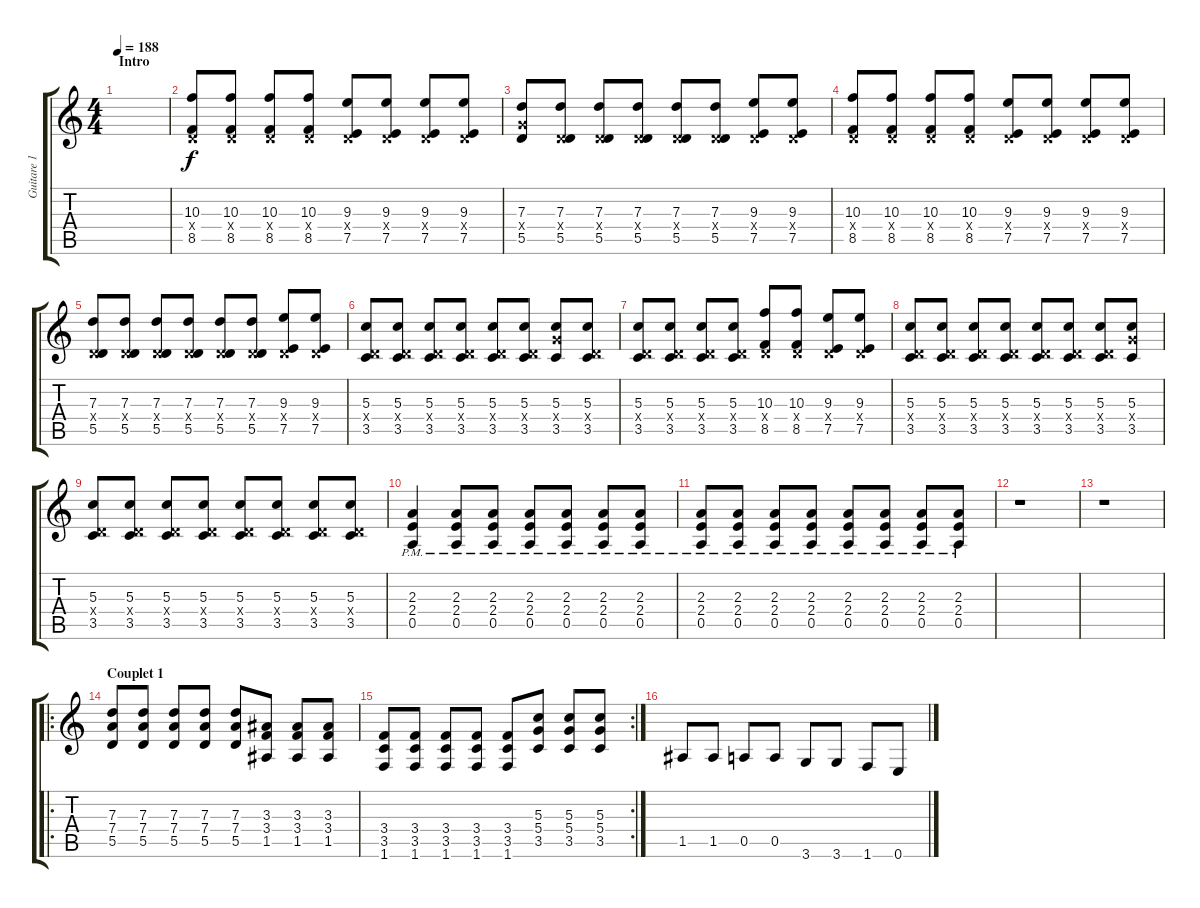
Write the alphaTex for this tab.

\track ("Guitare 1 - Brian Baker" "Guitare 1 ") {instrument distortionguitar}
\staff {score tabs}
\tuning (E4 B3 G3 D3 A2 E2) {hide}
\ts (4 4)
\section ("" "Intro")
\tempo 188
\clef g2
\ks c
|
(10.3 0.4{x} 8.5).8 (10.3 0.4{x} 8.5).8 (10.3 0.4{x} 8.5).8 (10.3 0.4{x} 8.5).8 (9.3 0.4{x} 7.5).8 (9.3 0.4{x} 7.5).8 (9.3 0.4{x} 7.5).8 (9.3 0.4{x} 7.5).8 |
(7.3 5.4{x} 5.5).8 (7.3 0.4{x} 5.5).8 (7.3 0.4{x} 5.5).8 (7.3 0.4{x} 5.5).8 (7.3 0.4{x} 5.5).8 (7.3 0.4{x} 5.5).8 (9.3 0.4{x} 7.5).8 (9.3 0.4{x} 7.5).8 |
(10.3 0.4{x} 8.5).8 (10.3 0.4{x} 8.5).8 (10.3 0.4{x} 8.5).8 (10.3 0.4{x} 8.5).8 (9.3 0.4{x} 7.5).8 (9.3 0.4{x} 7.5).8 (9.3 0.4{x} 7.5).8 (9.3 0.4{x} 7.5).8 |
(7.3 0.4{x} 5.5).8 (7.3 0.4{x} 5.5).8 (7.3 0.4{x} 5.5).8 (7.3 0.4{x} 5.5).8 (7.3 0.4{x} 5.5).8 (7.3 0.4{x} 5.5).8 (9.3 0.4{x} 7.5).8 (9.3 0.4{x} 7.5).8 |
(5.3 0.4{x} 3.5).8 (5.3 0.4{x} 3.5).8 (5.3 0.4{x} 3.5).8 (5.3 0.4{x} 3.5).8 (5.3 0.4{x} 3.5).8 (5.3 0.4{x} 3.5).8 (5.3 5.4{x} 3.5).8 (5.3 0.4{x} 3.5).8 |
(5.3 0.4{x} 3.5).8 (5.3 0.4{x} 3.5).8 (5.3 0.4{x} 3.5).8 (5.3 0.4{x} 3.5).8 (10.3 0.4{x} 8.5).8 (10.3 0.4{x} 8.5).8 (9.3 0.4{x} 7.5).8 (9.3 0.4{x} 7.5).8 |
(5.3 0.4{x} 3.5).8 (5.3 0.4{x} 3.5).8 (5.3 0.4{x} 3.5).8 (5.3 0.4{x} 3.5).8 (5.3 0.4{x} 3.5).8 (5.3 0.4{x} 3.5).8 (5.3 0.4{x} 3.5).8 (5.3 5.4{x} 3.5).8 |
(5.3 0.4{x} 3.5).8 (5.3 0.4{x} 3.5).8 (5.3 0.4{x} 3.5).8 (5.3 0.4{x} 3.5).8 (5.3 0.4{x} 3.5).8 (5.3 0.4{x} 3.5).8 (5.3 0.4{x} 3.5).8 (5.3 0.4{x} 3.5).8 |
(2.3{pm} 2.4 0.5{pm}).4 (2.3{pm} 2.4{pm} 0.5{pm}).8 (2.3{pm} 2.4{pm} 0.5{pm}).8 (2.3{pm} 2.4{pm} 0.5{pm}).8 (2.3{pm} 2.4{pm} 0.5{pm}).8 (2.3{pm} 2.4{pm} 0.5{pm}).8 (2.3{pm} 2.4{pm} 0.5{pm}).8 |
(2.3{pm} 2.4{pm} 0.5{pm}).8 (2.3{pm} 2.4{pm} 0.5{pm}).8 (2.3{pm} 2.4{pm} 0.5{pm}).8 (2.3{pm} 2.4{pm} 0.5{pm}).8 (2.3{pm} 2.4{pm} 0.5{pm}).8 (2.3{pm} 2.4{pm} 0.5{pm}).8 (2.3{pm} 2.4{pm} 0.5{pm}).8 (2.3{pm} 2.4{pm} 0.5{pm}).8 |
r.1 |
r.1 |
\ro
\section ("" "Couplet 1")
(7.3 7.4 5.5).8 (7.3 7.4 5.5).8 (7.3 7.4 5.5).8 (7.3 7.4 5.5).8 (7.3 7.4 5.5).8 (3.3 3.4 1.5).8 (3.3 3.4 1.5).8 (3.3 3.4 1.5).8 |
\rc 2
(3.4 3.5 1.6).8 (3.4 3.5 1.6).8 (3.4 3.5 1.6).8 (3.4 3.5 1.6).8 (3.4 3.5 1.6).8 (5.3 5.4 3.5).8 (5.3 5.4 3.5).8 (5.3 5.4 3.5).8 |
1.5.8 1.5.8 0.5.8 0.5.8 3.6.8 3.6.8 1.6.8 0.6.8
